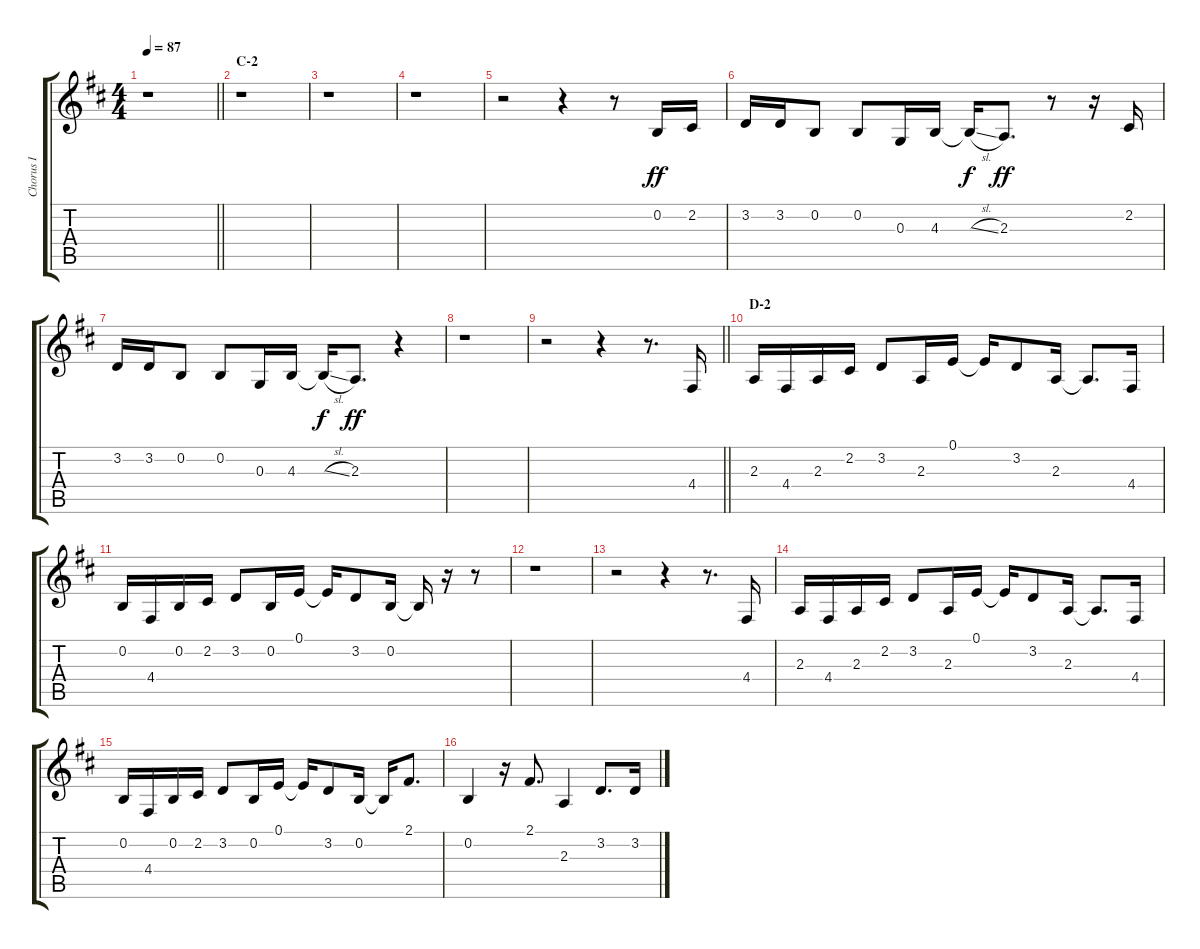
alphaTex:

\track ("Chorus I" "Chorus I") {instrument voiceoohs}
\staff {score tabs}
\tuning (E4 B3 G3 D3 A2 E2) {hide}
\ts (4 4)
\tempo 87
\clef g2
\barLineRight lightlight
\ks d
r.1{dy ff} |
\section ("" "C-2")
r.1 |
r.1 |
r.1 |
r.2 r.4 r.8 0.2.16 2.2.16 |
3.2.16 3.2.16 0.2.8 0.2.8 0.3.16 4.3.16 4.3{sl t}.16{dy f} 2.3.8{d dy ff} r.8 r.16 2.2.16 |
3.2.16 3.2.16 0.2.8 0.2.8 0.3.16 4.3.16 4.3{sl t}.16{dy f} 2.3.8{d dy ff} r.4 |
r.1 |
\barLineRight lightlight
r.2 r.4 r.8{d} 4.4.16 |
\section ("" "D-2")
2.3.16 4.4.16 2.3.16 2.2.16 3.2.8 2.3.16 0.1.16 0.1{t}.16 3.2.8 2.3.16 2.3{t}.8{d} 4.4.16 |
0.2.16 4.4.16 0.2.16 2.2.16 3.2.8 0.2.16 0.1.16 0.1{t}.16 3.2.8 0.2.16 0.2{t}.16 r.16 r.8 |
r.1 |
r.2 r.4 r.8{d} 4.4.16 |
2.3.16 4.4.16 2.3.16 2.2.16 3.2.8 2.3.16 0.1.16 0.1{t}.16 3.2.8 2.3.16 2.3{t}.8{d} 4.4.16 |
0.2.16 4.4.16 0.2.16 2.2.16 3.2.8 0.2.16 0.1.16 0.1{t}.16 3.2.8 0.2.16 0.2{t}.16 2.1.8{d} |
0.2.4 r.16 2.1.8{d} 2.3.4 3.2.8{d} 3.2.16
